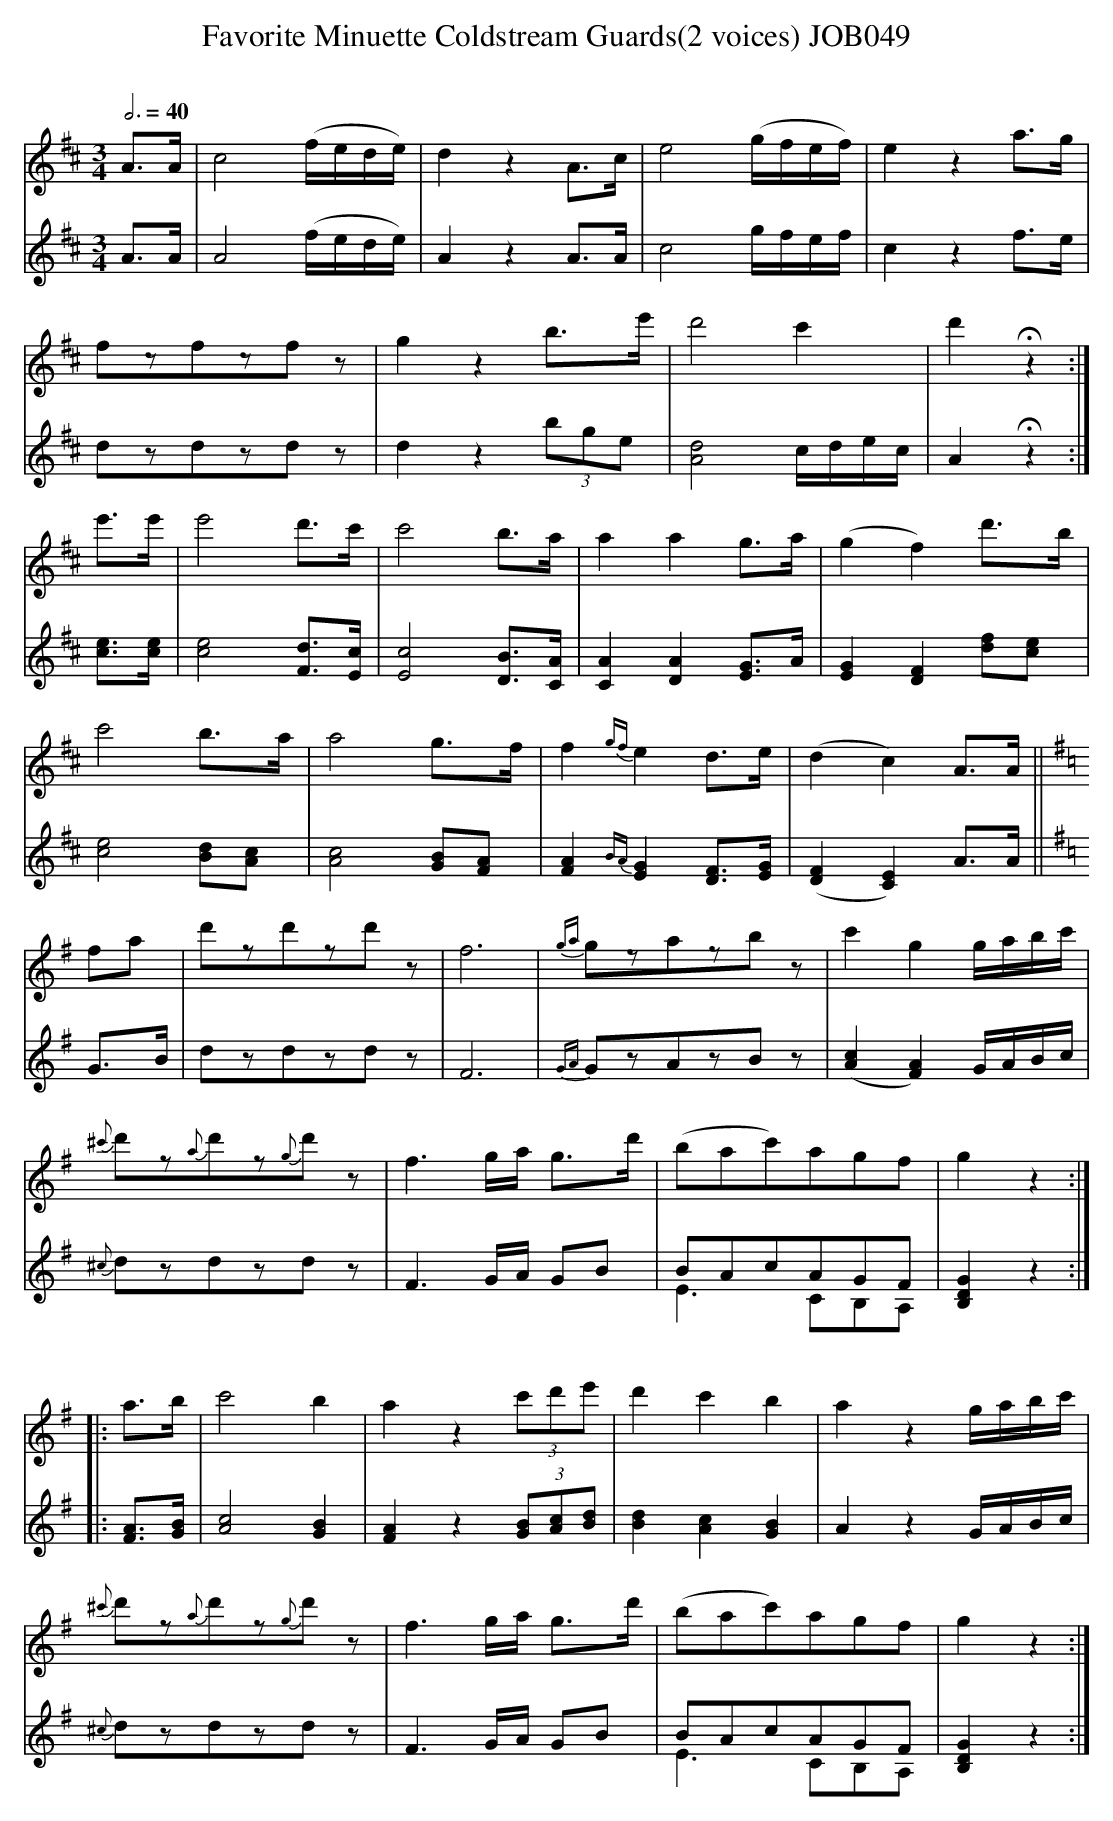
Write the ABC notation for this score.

X:1
T:Favorite Minuette Coldstream Guards(2 voices) JOB049
M:3/4
L:1/8
O:
Q:3/4=40
K:D
V:1
A>A|c4 (f/e/d/e/)|d2z2A>c|e4(g/f/e/f/)|e2z2a>g|
fzfzfz|g2z2b>e'|d'4c'2|d'2Hz2:|
e'>e'|e'4d'>c'|c'4b>a|a2a2g>a|(g2f2)d'>b|
c'4b>a|a4g>f|f2{gf}e2d>e|(d2c2)A>A||
K:G
fa|d'zd'zd'z|f6|{ga}gzazbz|c'2g2g/a/b/c'/|
{^c'}d'z{a}d'z{g}d'z|f3g/a/ g>d'|(bac')agf|g2z2:|
|:a>b|c'4b2|a2z2(3c'd'e'|d'2c'2b2|a2z2g/a/b/c'/|
{^c'}d'z{a}d'z{g}d'z|f3g/a/ g>d'|(bac')agf|g2z2:|
V:2
A>A|A4(f/e/d/e/)|A2z2A>A|c4g/f/e/f/|c2z2f>e|
dzdzdz|d2z2(3bge|[A4d4]c/d/e/c/|A2Hz2:|
[ce]>[ce]|[c4e4][Fd]>[Ec]|[E4c4][DB]>[CA]|[C2A2][D2A2][EG]>A|[E2G2][D2F2][df][ce]|
[c4e4][Bd][Ac]|[A4c4][GB][FA]|[F2A2]{BA}[E2G2][DF]>[EG]|([D2F2][C2E2])A>A||
K:G
G>B|dzdzdz|F6|{GA}GzAzBz|([A2c2][F2A2])G/A/B/c/|
{^c}dzdzdz|F3G/A/ GB|BAcAGF&E3CB,A,|[B,2D2G2]z2:|
|:[FA]>[GB]|[A4c4][G2B2]|[F2A2]z2(3[GB][Ac][Bd]|[B2d2][A2c2][G2B2]|A2z2G/A/B/c/|
{^c}dzdzdz|F3G/A/ GB|BAcAGF&E3CB,A,|[B,2D2G2]z2:|
